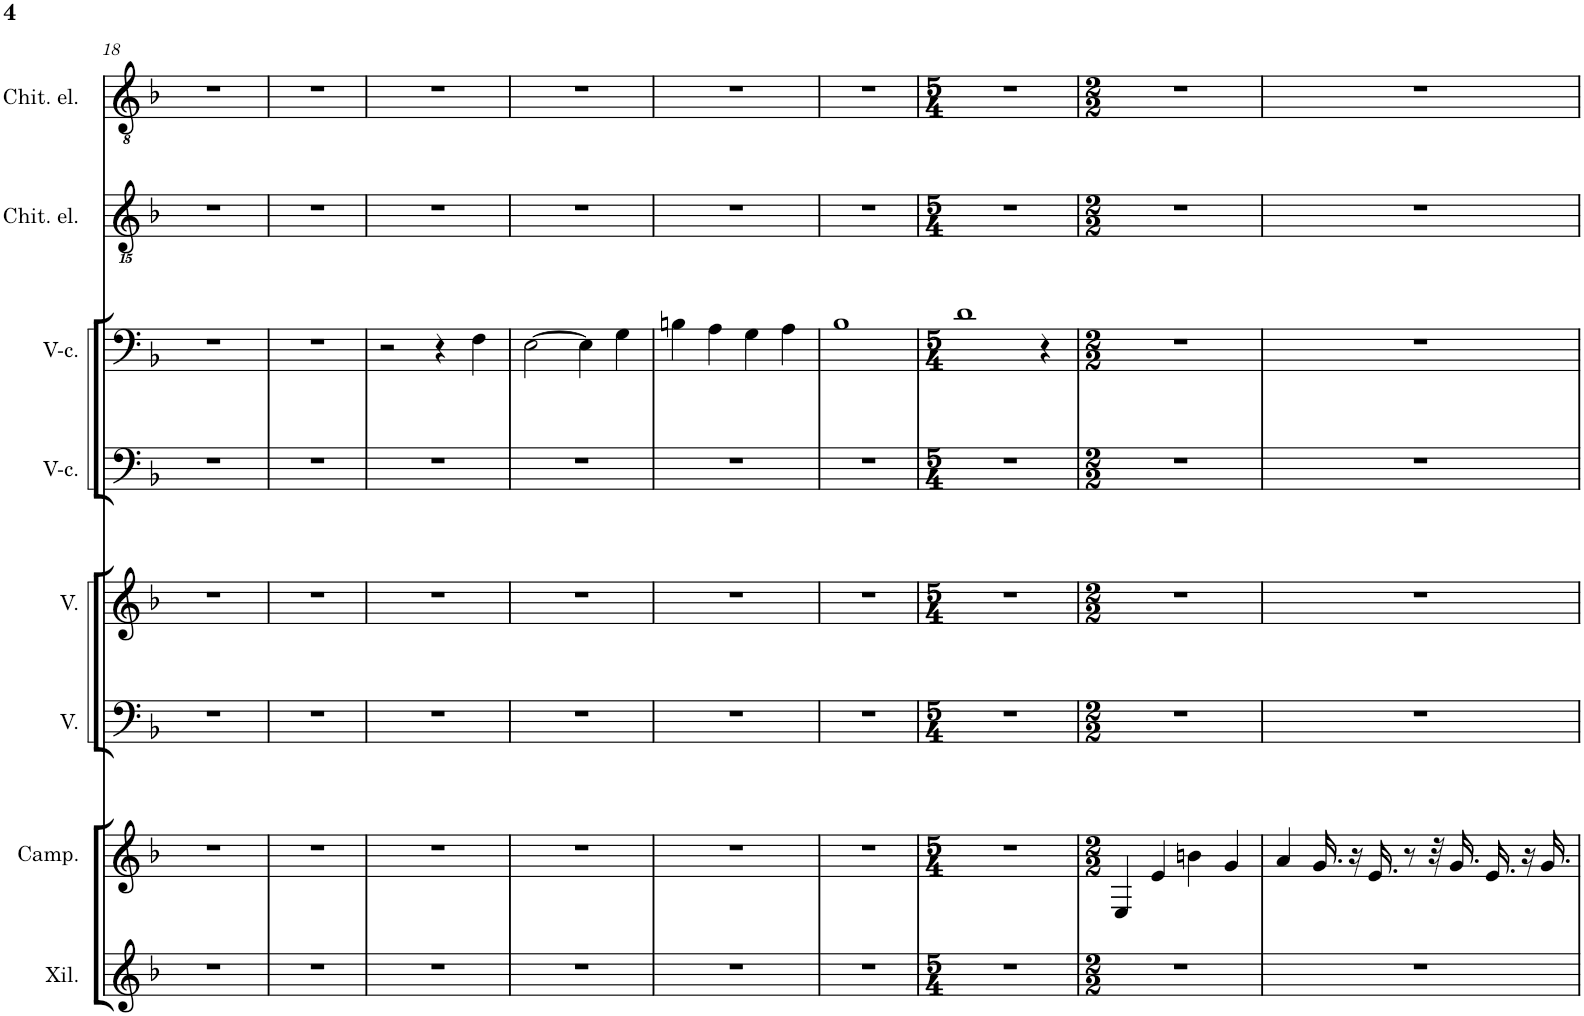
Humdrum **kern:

**kern	**kern	**kern	**kern	**kern	**kern	**kern	**kern
*part8	*part7	*part6	*part5	*part4	*part3	*part2	*part1
*staff8	*staff7	*staff6	*staff5	*staff4	*staff3	*staff2	*staff1
*I"Xilofono	*I"Campanelli	*I"Voce	*I"Voce	*I"Violoncello	*I"Violoncello	*I"Chitarra elettrica	*I"Chitarra elettrica
*I'Xil.	*I'Camp.	*I'V.	*I'V.	*I'V-c.	*I'V-c.	*I'Chit. el.	*I'Chit. el.
!!LO:PB:g=z
*clefG2	*clefG2	*clefF4	*clefG2	*clefF4	*clefF4	*clefGvv2	*clefGv2
*Trd-7c-12	*Trd-14c-24	*	*	*	*	*	*
*k[b-]	*k[b-]	*k[b-]	*k[b-]	*k[b-]	*k[b-]	*k[b-]	*k[b-]
*M2/2	*M2/2	*M2/2	*M2/2	*M2/2	*M2/2	*M2/2	*M2/2
=18	=18	=18	=18	=18	=18	=18	=18
1r	1r	1r	1r	1r	1r	1r	1r
=19	=19	=19	=19	=19	=19	=19	=19
1r	1r	1r	1r	1r	1r	1r	1r
=20	=20	=20	=20	=20	=20	=20	=20
1r	1r	1r	1r	1r	2r	1r	1r
.	.	.	.	.	4r	.	.
.	.	.	.	.	4F\	.	.
=21	=21	=21	=21	=21	=21	=21	=21
1r	1r	1r	1r	1r	[2E\	1r	1r
.	.	.	.	.	4E\]	.	.
.	.	.	.	.	4G\	.	.
=22	=22	=22	=22	=22	=22	=22	=22
1r	1r	1r	1r	1r	4Bn\	1r	1r
.	.	.	.	.	4A\	.	.
.	.	.	.	.	4G\	.	.
.	.	.	.	.	4A\	.	.
=23	=23	=23	=23	=23	=23	=23	=23
1r	1r	1r	1r	1r	1B-	1r	1r
=24	=24	=24	=24	=24	=24	=24	=24
*M5/4	*M5/4	*M5/4	*M5/4	*M5/4	*M5/4	*M5/4	*M5/4
4%5r	4%5r	4%5r	4%5r	4%5r	1d	4%5r	4%5r
.	.	.	.	.	4r	.	.
=25	=25	=25	=25	=25	=25	=25	=25
*M2/2	*M2/2	*M2/2	*M2/2	*M2/2	*M2/2	*M2/2	*M2/2
1r	4E/	1r	1r	1r	1r	1r	1r
.	4e/	.	.	.	.	.	.
.	4bn\	.	.	.	.	.	.
.	4g/	.	.	.	.	.	.
=26	=26	=26	=26	=26	=26	=26	=26
1r	4a/	1r	1r	1r	1r	1r	1r
.	16.g/	.	.	.	.	.	.
.	16r	.	.	.	.	.	.
.	16.e/	.	.	.	.	.	.
.	8r	.	.	.	.	.	.
.	32r	.	.	.	.	.	.
.	16.g/LL	.	.	.	.	.	.
.	16.e/JJ	.	.	.	.	.	.
.	16r	.	.	.	.	.	.
.	16.g/	.	.	.	.	.	.
=	=	=	=	=	=	=	=
*-	*-	*-	*-	*-	*-	*-	*-
